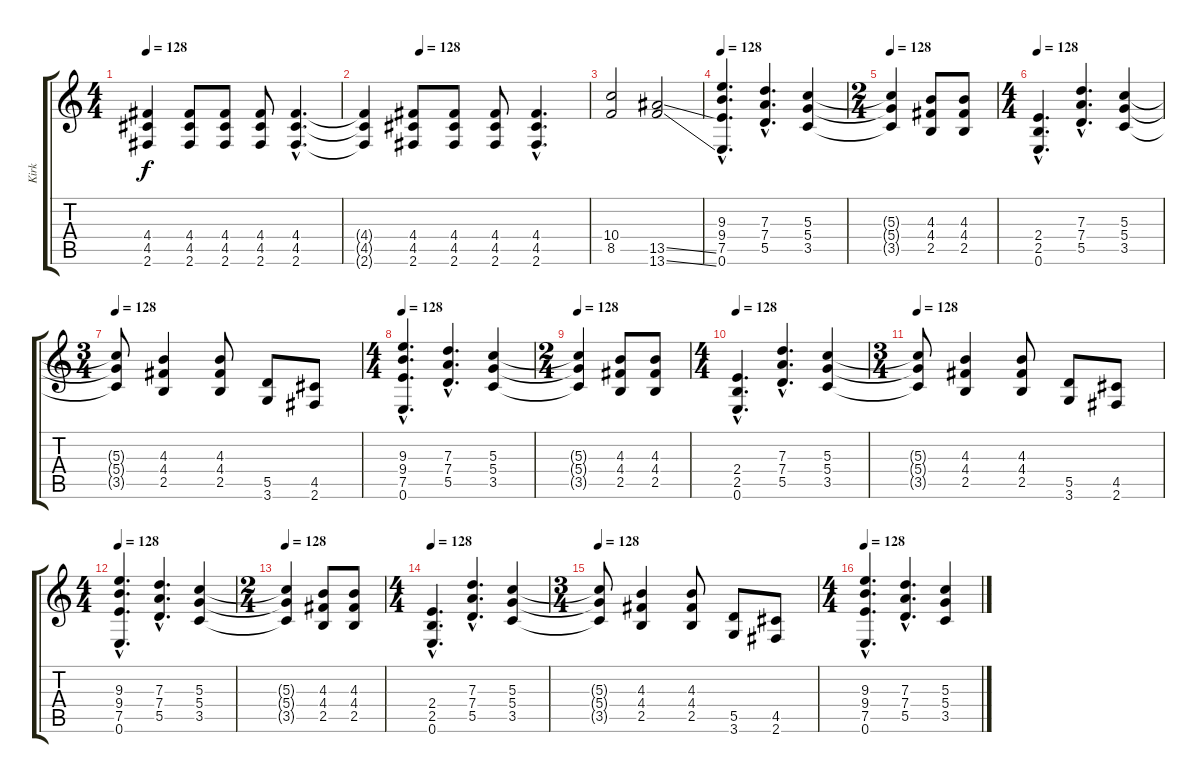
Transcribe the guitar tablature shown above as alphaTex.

\track ("Kirk" "Kirk") {instrument distortionguitar}
\staff {score tabs}
\tuning (E4 B3 G3 D3 A2 E2) {hide}
\ts (4 4)
\tempo 128
\clef g2
\ks c
(4.4{t} 4.5{t} 2.6{t}).4{dy f} (4.4 4.5 2.6).8 (4.4 4.5 2.6).8 (4.4 4.5 2.6).8 (4.4{hac} 4.5{hac} 2.6{hac}).4{d} |
\tempo (128 0.25)
(4.4{t} 4.5{t} 2.6{t}).4 (4.4 4.5 2.6).8 (4.4 4.5 2.6).8 (4.4 4.5 2.6).8 (4.4{hac} 4.5{hac} 2.6{hac}).4{d} |
(10.4 8.5).2 (13.5{ss} 13.6{ss}).2 |
\tempo 128
(9.3{hac} 9.4{hac} 7.5{hac} 0.6{hac}).4{d volume 9} (7.3{hac} 7.4{hac} 5.5{hac}).4{d} (5.3 5.4 3.5).4 |
\ts (2 4)
\tempo 128
(5.3{t} 5.4{t} 3.5{t}).4{volume 11} (4.3 4.4 2.5).8 (4.3 4.4 2.5).8 |
\ts (4 4)
\tempo 128
(2.4{hac} 2.5{hac} 0.6{hac}).4{d volume 11} (7.3{hac} 7.4{hac} 5.5{hac}).4{d} (5.3 5.4 3.5).4 |
\ts (3 4)
\tempo 128
(5.3{t} 5.4{t} 3.5{t}).8{volume 11} (4.3 4.4 2.5).4 (4.3 4.4 2.5).8 (5.5 3.6).8 (4.5 2.6).8 |
\ts (4 4)
\tempo 128
(9.3{hac} 9.4{hac} 7.5{hac} 0.6{hac}).4{d volume 11} (7.3{hac} 7.4{hac} 5.5{hac}).4{d} (5.3 5.4 3.5).4 |
\ts (2 4)
\tempo 128
(5.3{t} 5.4{t} 3.5{t}).4{volume 11} (4.3 4.4 2.5).8 (4.3 4.4 2.5).8 |
\ts (4 4)
\tempo 128
(2.4{hac} 2.5{hac} 0.6{hac}).4{d volume 11} (7.3{hac} 7.4{hac} 5.5{hac}).4{d} (5.3 5.4 3.5).4 |
\ts (3 4)
\tempo 128
(5.3{t} 5.4{t} 3.5{t}).8{volume 11} (4.3 4.4 2.5).4 (4.3 4.4 2.5).8 (5.5 3.6).8 (4.5 2.6).8 |
\ts (4 4)
\tempo 128
(9.3{hac} 9.4{hac} 7.5{hac} 0.6{hac}).4{d volume 11} (7.3{hac} 7.4{hac} 5.5{hac}).4{d} (5.3 5.4 3.5).4 |
\ts (2 4)
\tempo 128
(5.3{t} 5.4{t} 3.5{t}).4{volume 11} (4.3 4.4 2.5).8 (4.3 4.4 2.5).8 |
\ts (4 4)
\tempo 128
(2.4{hac} 2.5{hac} 0.6{hac}).4{d volume 11} (7.3{hac} 7.4{hac} 5.5{hac}).4{d} (5.3 5.4 3.5).4 |
\ts (3 4)
\tempo 128
(5.3{t} 5.4{t} 3.5{t}).8{volume 11} (4.3 4.4 2.5).4 (4.3 4.4 2.5).8 (5.5 3.6).8 (4.5 2.6).8 |
\ts (4 4)
\tempo 128
(9.3{hac} 9.4{hac} 7.5{hac} 0.6{hac}).4{d volume 11} (7.3{hac} 7.4{hac} 5.5{hac}).4{d} (5.3 5.4 3.5).4
